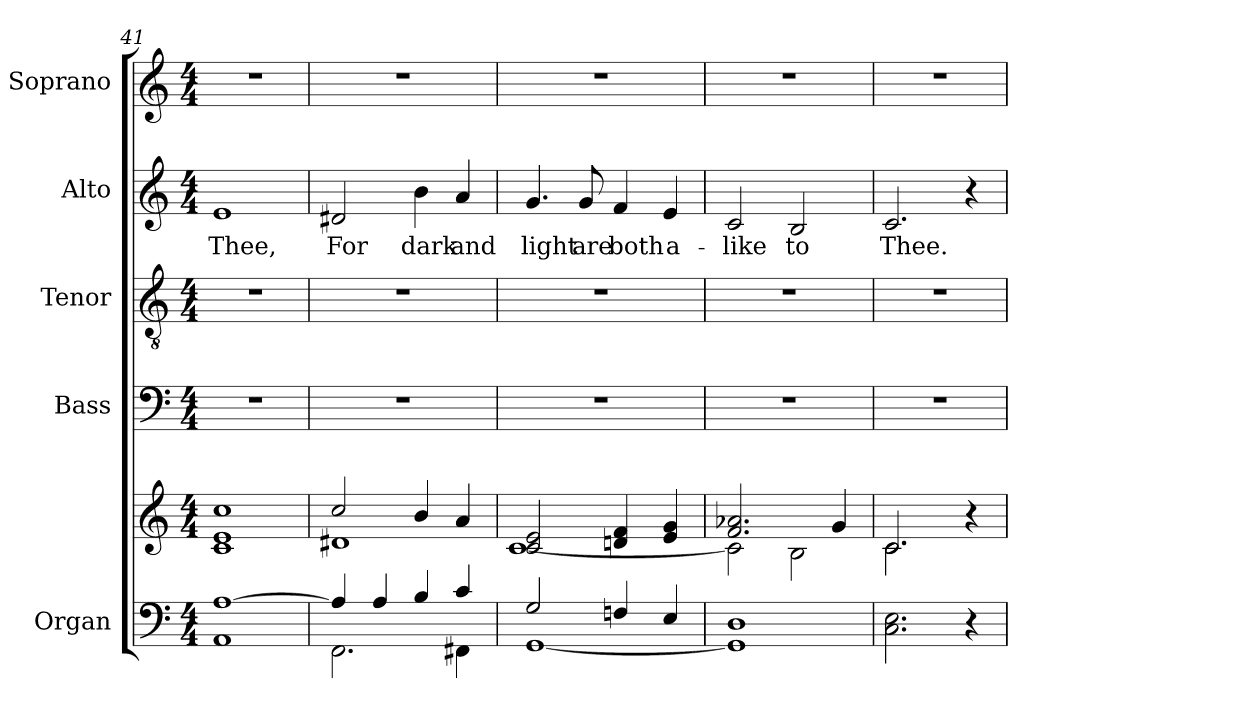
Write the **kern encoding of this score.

**kern	**kern	**kern	**kern	**kern	**text	**kern
*part5	*part5	*part4	*part3	*part2	*part2	*part1
*staff6	*staff5	*staff4	*staff3	*staff2	*staff2	*staff1
*I"Organ	*	*I"Bass	*I"Tenor	*I"Alto	*	*I"Soprano
*I'Org.	*	*I'B.	*I'T.	*I'A.	*	*I'S.
*clefF4	*clefG2	*clefF4	*clefGv2	*clefG2	*	*clefG2
*	*	*	*ITrd7c12	*	*	*
*k[]	*k[]	*k[]	*k[]	*k[]	*	*k[]
*C:	*C:	*C:	*C:	*C:	*	*C:
*M4/4	*M4/4	*M4/4	*M4/4	*M4/4	*	*M4/4
=41	=41	=41	=41	=41	=41	=41
!	!	!	!	!	!LO:LY:b:color=#000000	!
1AAi [1Ai	1ci 1ei 1cci	1r	1r	1ei	Thee,	1r
!!LO:LB:g=z
=42	=42	=42	=42	=42	=42	=42
*^	*^	*	*	*	*	*
!	!	!	!	!	!	!	!LO:LY:b:color=#000000	!
4Ai/]	2.FFi\	2cci/	1d#Xi	1r	1r	2d#Xi/	For	1r
4Ai/	.	.	.	.	.	.	.	.
!	!	!	!	!	!	!	!LO:LY:b:color=#000000	!
4Bi/	.	4bi/	.	.	.	4bi\	dark	.
!	!	!	!	!	!	!	!LO:LY:b:color=#000000	!
4ci/	4FF#Xi\	4ai/	.	.	.	4ai/	and	.
=43	=43	=43	=43	=43	=43	=43	=43	=43
!	!	!	!	!	!	!	!LO:LY:b:color=#000000	!
2Gi/	[1GGi	2ci/ 2ei	[1ci	1r	1r	4.gi/	light	1r
!	!	!	!	!	!	!	!LO:LY:b:color=#000000	!
.	.	.	.	.	.	8gi/	are	.
!	!	!	!	!	!	!	!LO:LY:b:color=#000000	!
4Fni/	.	4dni/ 4fi	.	.	.	4fi/	both	.
!	!	!	!	!	!	!	!LO:LY:b:color=#000000	!
4Ei/	.	4ei/ 4gi	.	.	.	4ei/	a-	.
*v	*v	*	*	*	*	*	*	*
=44	=44	=44	=44	=44	=44	=44	=44
!	!	!	!	!	!	!LO:LY:b:color=#000000	!
1GGi] 1Di	2.fi/ 2.a-Xi	2ci\]	1r	1r	2ci/	-like	1r
!	!	!	!	!	!	!LO:LY:b:color=#000000	!
.	.	2Bi\	.	.	2Bi/	to	.
.	4gi/	.	.	.	.	.	.
=45	=45	=45	=45	=45	=45	=45	=45
!	!	!	!	!	!	!LO:LY:b:color=#000000	!
2.Ci\ 2.Ei	2.ci/	2.ci\	1r	1r	2.ci/	Thee.	1r
4r	4r	4ryy	.	.	4r	.	.
*	*v	*v	*	*	*	*	*
=	=	=	=	=	=	=
*-	*-	*-	*-	*-	*-	*-
